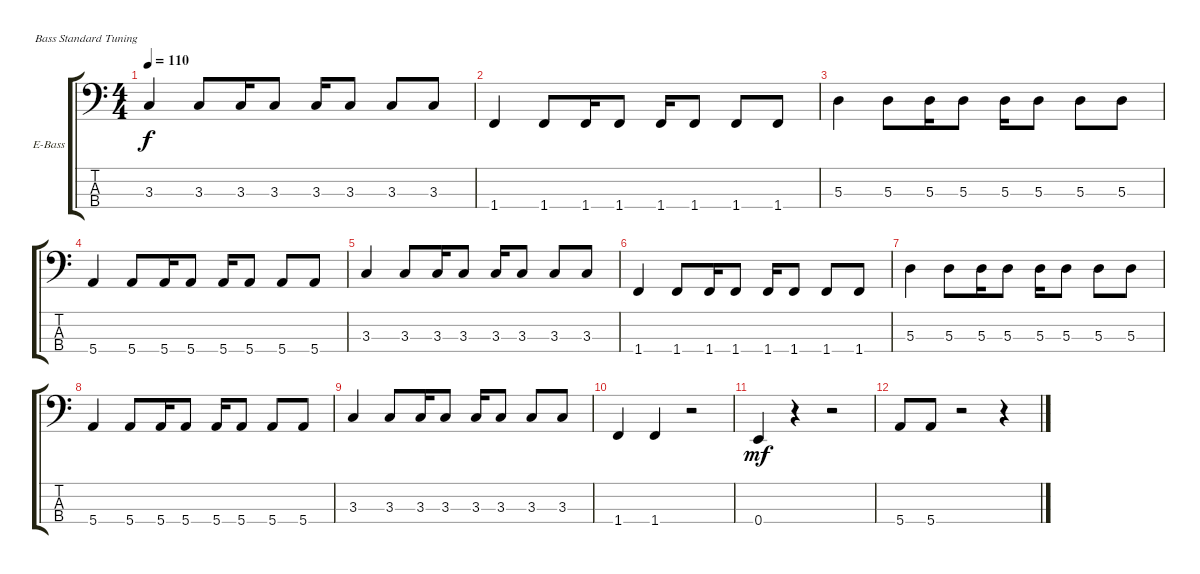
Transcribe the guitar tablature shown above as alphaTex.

\bracketExtendMode groupsimilarinstruments
\firstSystemTrackNameOrientation horizontal
\otherSystemsTrackNameOrientation horizontal
\track (" Bass" "E-Bass") {instrument electricbassfinger}
\staff {score tabs}
\tuning (G2 D2 A1 E1)
\ts (4 4)
\tempo 110
\clef f4
\scale
0.333333
\ks c
3.3.4{dy f} 3.3.8 3.3.16 3.3.8 3.3.16 3.3.8 3.3.8 3.3.8 |
\scale
0.333333 1.4.4 1.4.8 1.4.16 1.4.8 1.4.16 1.4.8 1.4.8 1.4.8 |
\scale
0.333333 5.3.4 5.3.8 5.3.16 5.3.8 5.3.16 5.3.8 5.3.8 5.3.8 |
\scale
0.333333 5.4.4 5.4.8 5.4.16 5.4.8 5.4.16 5.4.8 5.4.8 5.4.8 |
\scale
0.333333 3.3.4 3.3.8 3.3.16 3.3.8 3.3.16 3.3.8 3.3.8 3.3.8 |
\scale
0.333333 1.4.4 1.4.8 1.4.16 1.4.8 1.4.16 1.4.8 1.4.8 1.4.8 |
\scale
0.333333 5.3.4 5.3.8 5.3.16 5.3.8 5.3.16 5.3.8 5.3.8 5.3.8 |
5.4.4 5.4.8 5.4.16 5.4.8 5.4.16 5.4.8 5.4.8 5.4.8 |
\scale
0.333333 3.3.4 3.3.8 3.3.16 3.3.8 3.3.16 3.3.8 3.3.8 3.3.8 |
1.4.4 1.4.4 r.2 |
0.4.4{dy mf} r.4 r.2 |
5.4.8 5.4.8 r.2 r.4
